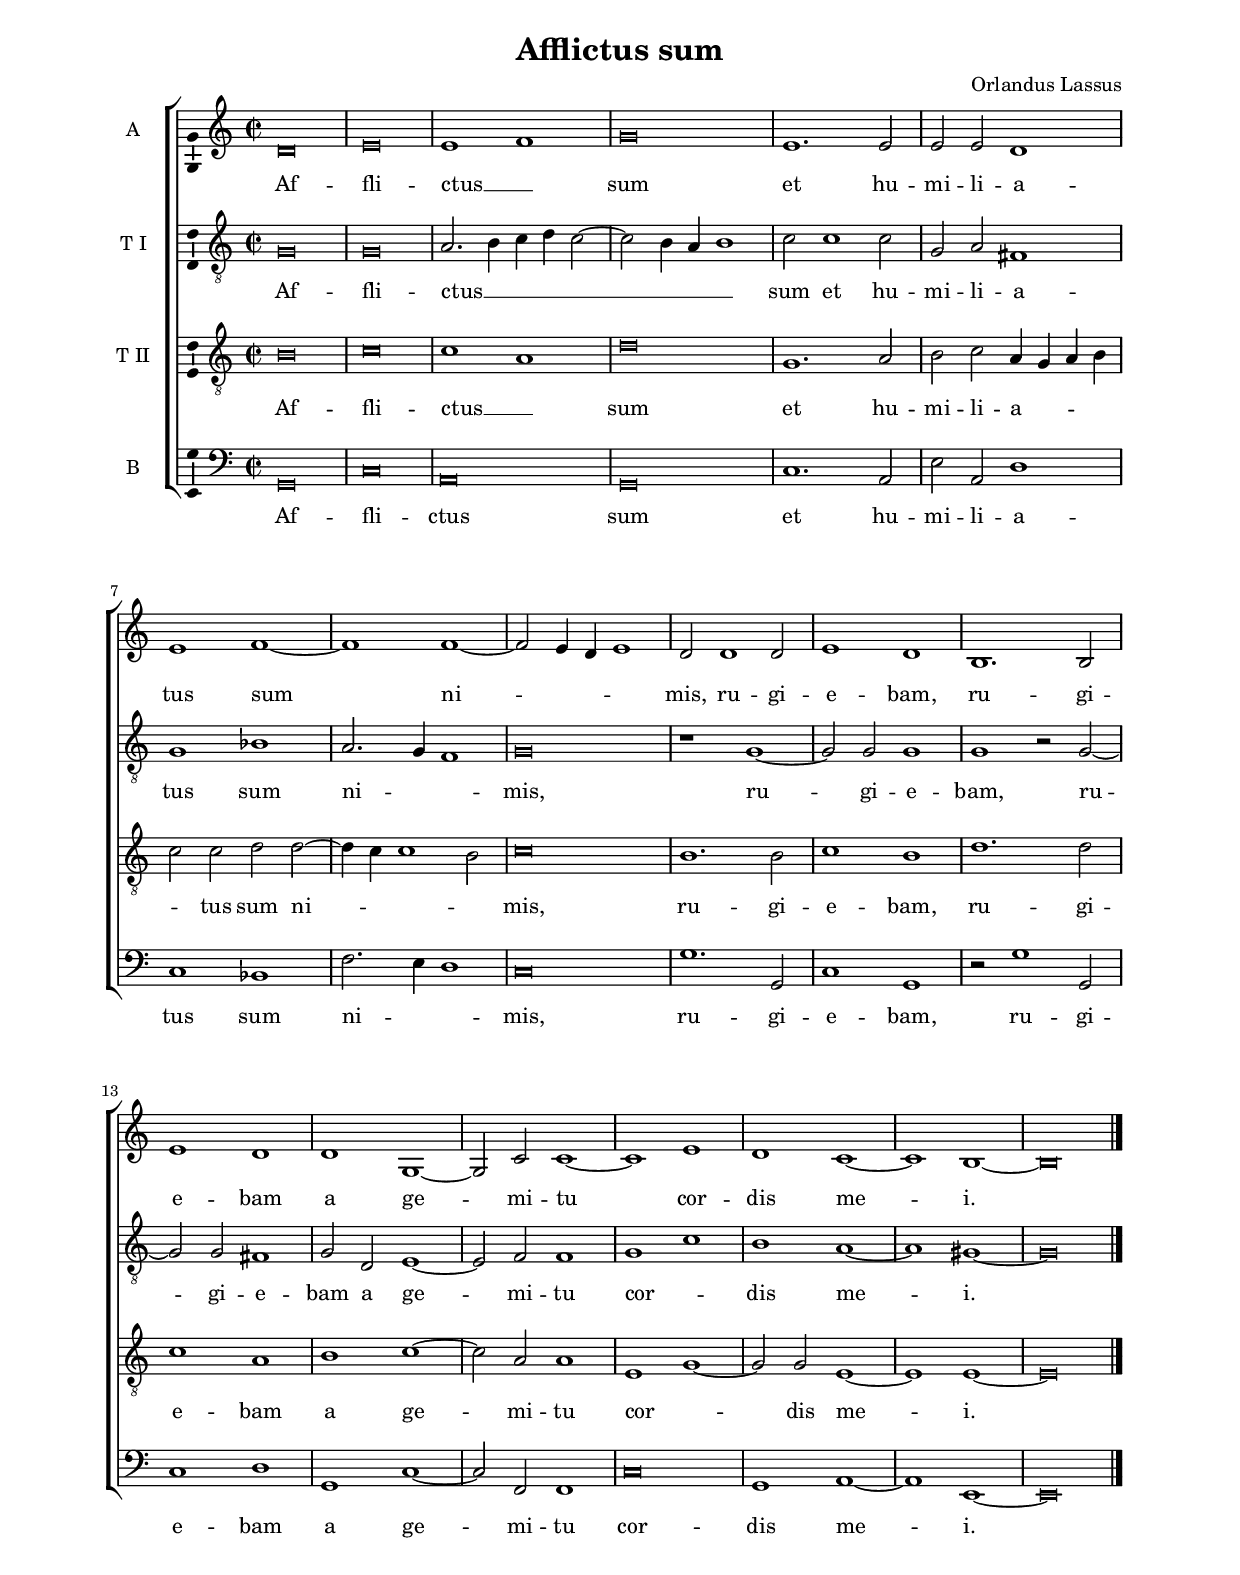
\version "2.24.2"
\include "deutsch.ly"
#(set-global-staff-size 17)
#(ly:set-option 'point-and-click #f)


\header
{
	title="Afflictus sum"
	composer="Orlandus Lassus"
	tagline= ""
}
	
	ficta = { \once \set suggestAccidentals = ##t }
	
	forget = #(define-music-function (music) (ly:music?) #{
		\accidentalStyle forget
		$music
		\accidentalStyle default
		#})


\paper
	{
	top-margin = 2 \cm
	bottom-margin = 2 \cm
	left-margin = 2 \cm
	right-margin = 2 \cm
	ragged-bottom = ##f
	ragged-last-bottom = ##f
	system-system-spacing = #'((basic-distance . 18) (minimum-distance . 14) (padding . 7) (strechability . 50))
%	scoreTitleMarkup = \markup { \fill-line  { \null \fontsize #2 \bold \fromproperty #'header:piece \fromproperty #'header:opus } }
%	systems-per-page = 3
%	min-systems-per-page = 3
	}




%%%%%%%%%%%%%%%%%%%%   8. AFFLICTUS


global = {
	\key c \major
	\time 2/2 \set Score.measureLength = #(ly:make-moment 2/1)
	\skip 1*2*19 \bar "|."
	}


altus =  \relative c'
	{
	d\breve
	e\breve
	e1( f)
	g\breve
%5
	e1. e2 |
	e2 e d1
	e1 f~
	f1 f~
	f2( e4 d e1)
%10
	d2 d1 d2 |
	e1 d
	h1. h2
	e1 d
	d1 g,~
%15
	g2 c c1~ |
	c1 e
	d1 c~
	c1 h~
	h\breve |
	}


tenor =  \relative c'
	{
	g\breve
	g\breve
	a2.( h4 c d c2~
	c2 h4 a h1)
%5
	c2 c1 c2 |
	g2 a fis1
	g1 b
	a2.( g4 f1)
	g\breve
%10
	r1 g~ |
	g2 g g1
	g1 r2 g~
	g2 g fis1
	g2 d e1~
%15
	e2 f f1 |
	g1( c)
	h1 a~
	a1 gis~
	gis\breve |
	}


quintus  =  \relative c'
	{
	h\breve
	c\breve
	c1( a)
	d\breve
%5
	g,1. a2 |
	h2 c a4( g a h
	c2) c d d~
	d4( c c1 h2)
	c\breve
%10
	h1. h2 |
	c1 h
	d1. d2
	c1 a
	h1 c~
%15
	c2 a a1 |
	e1( g~
	g2) g e1~
	e1 e~
	e\breve |
	}


bassus  =  \relative c
	{
	g\breve
	c\breve
	a\breve
	g\breve
%5
	c1. a2 |
	e'2 a, d1
	c1 b
	f'2.( e4 d1)
	c\breve
%10
	g'1. g,2 |
	c1 g
	r2 g'1 g,2
	c1 d
	g,1 c~
%15
	c2 f, f1 |
	c'\breve
	g1 a~
	a1 e~
	e\breve |
	}


lyricsaltus = \lyricmode {
	Af -- fli -- ctus __ sum et hu -- mi -- li -- a -- tus sum ni -- mis,
	ru -- gi -- e -- bam,
	ru -- gi -- e -- bam a ge -- mi -- tu cor -- dis me -- i.
	}


lyricstenor = \lyricmode {
	Af -- fli -- ctus __ sum et hu -- mi -- li -- a -- tus sum ni -- mis,
	ru -- gi -- e -- bam,
	ru -- gi -- e -- bam a ge -- mi -- tu cor -- dis me -- i.
	}


lyricsquintus = \lyricmode {
	Af -- fli -- ctus __ sum et hu -- mi -- li -- a -- tus sum ni -- mis,
	ru -- gi -- e -- bam,
	ru -- gi -- e -- bam a ge -- mi -- tu cor -- dis me -- i.
	}


lyricsbassus = \lyricmode {
	Af -- fli -- ctus sum et hu -- mi -- li -- a -- tus sum ni -- mis,
	ru -- gi -- e -- bam,
	ru -- gi -- e -- bam a ge -- mi -- tu cor -- dis me -- i.
	}


\score
{
	\transpose c c {
	\new ChoirStaff \with { \override StaffGrouper.staff-staff-spacing.basic-distance = #12.5 }
	<<

	\new Staff << \global
	\new Voice="v2" {
	  \set Staff.instrumentName="A"
		\set Staff.midiInstrument = "reed organ"
		\clef violin 
		\altus}
	\new Lyrics \lyricsto "v2" {\lyricsaltus }
	>>


	\new Staff <<\global
	\new Voice="v3" {
	  \set Staff.instrumentName="T I"
		\set Staff.midiInstrument = "reed organ"
		\clef "G_8"
		\tenor }
	\new Lyrics \lyricsto "v3" {\lyricstenor }
	>>


	\new Staff << \global
	\new Voice="v5" {
	  \set Staff.instrumentName="T II"
		\set Staff.midiInstrument = "reed organ"
		\clef "G_8"
		\quintus}
	\new Lyrics \lyricsto "v5" {\lyricsquintus }
	>>


	\new Staff <<\global
	\new Voice="v4" {
	  \set Staff.instrumentName="B"
		\set Staff.midiInstrument = "reed organ"
		\clef bass
		\bassus }
	\new Lyrics \lyricsto "v4" {\lyricsbassus}
	>>
	
	>>
	} % transpose

	\layout
	{
	indent = 1 \cm
	\context { \Lyrics \override VerticalAxisGroup.nonstaff-relatedstaff-spacing.padding = #2 }
	\context { \Staff \consists Ambitus_engraver }
	\context { \Voice \override Slur.transparent = ##t }
	\context { \Voice \override AccidentalSuggestion.avoid-slur = #'ignore }
	\context { \Voice \override AccidentalSuggestion.outside-staff-priority = ##f }
	\context { \Score \override BarNumber.padding = #2 }
	\context { \Voice \override NoteHead.style = #'baroque }
	}

\midi
	{
	\tempo 2 = 90
	}
	
}


% EOF
